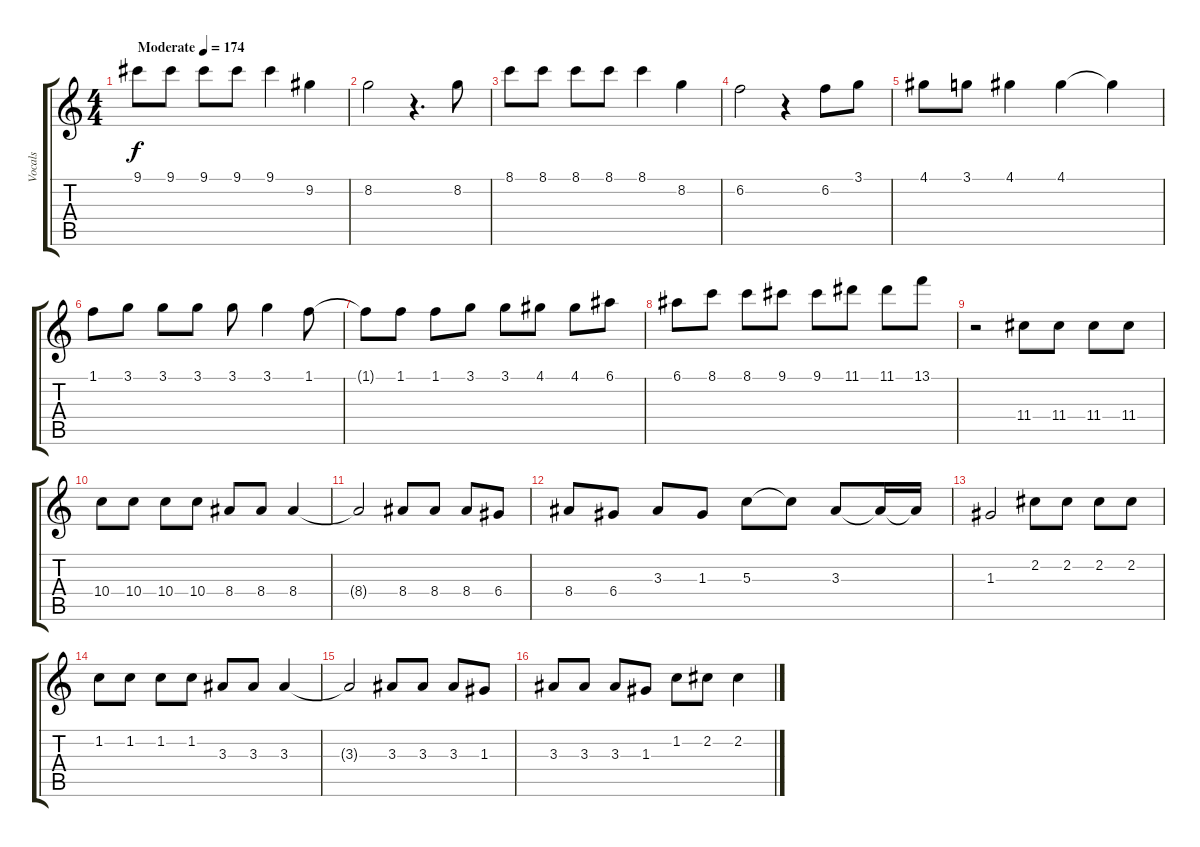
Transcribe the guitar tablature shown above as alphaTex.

\track ("Vocals" "Vocals") {instrument distortionguitar}
\staff {score tabs}
\tuning (E4 B3 G3 D3 A2 E2) {hide}
\ts (4 4)
\tempo (174 "Moderate")
\clef g2
\ks c
9.1.8{dy f instrument distortionguitar} 9.1.8 9.1.8 9.1.8 9.1.4 9.2.4 |
8.2.2 r.4{d} 8.2.8 |
8.1.8 8.1.8 8.1.8 8.1.8 8.1.4 8.2.4 |
6.2.2 r.4 6.2.8 3.1.8 |
4.1.8 3.1.8 4.1.4 4.1.4 4.1{t}.4 |
1.1.8 3.1.8 3.1.8 3.1.8 3.1.8 3.1.4 1.1.8 |
1.1{t}.8 1.1.8 1.1.8 3.1.8 3.1.8 4.1.8 4.1.8 6.1.8 |
6.1.8 8.1.8 8.1.8 9.1.8 9.1.8 11.1.8 11.1.8 13.1.8 |
r.2{volume 14 instrument distortionguitar} 11.4.8 11.4.8 11.4.8 11.4.8 |
10.4.8 10.4.8 10.4.8 10.4.8 8.4.8 8.4.8 8.4.4 |
8.4{t}.2 8.4.8 8.4.8 8.4.8 6.4.8 |
8.4.8 6.4.8 3.3.8 1.3.8 5.3.8 5.3{t}.8 3.3.8 3.3{t}.16 3.3{t}.16 |
1.3.2 2.2.8 2.2.8 2.2.8 2.2.8 |
1.2.8 1.2.8 1.2.8 1.2.8 3.3.8 3.3.8 3.3.4 |
3.3{t}.2 3.3.8 3.3.8 3.3.8 1.3.8 |
3.3.8 3.3.8 3.3.8 1.3.8 1.2.8 2.2.8 2.2.4
